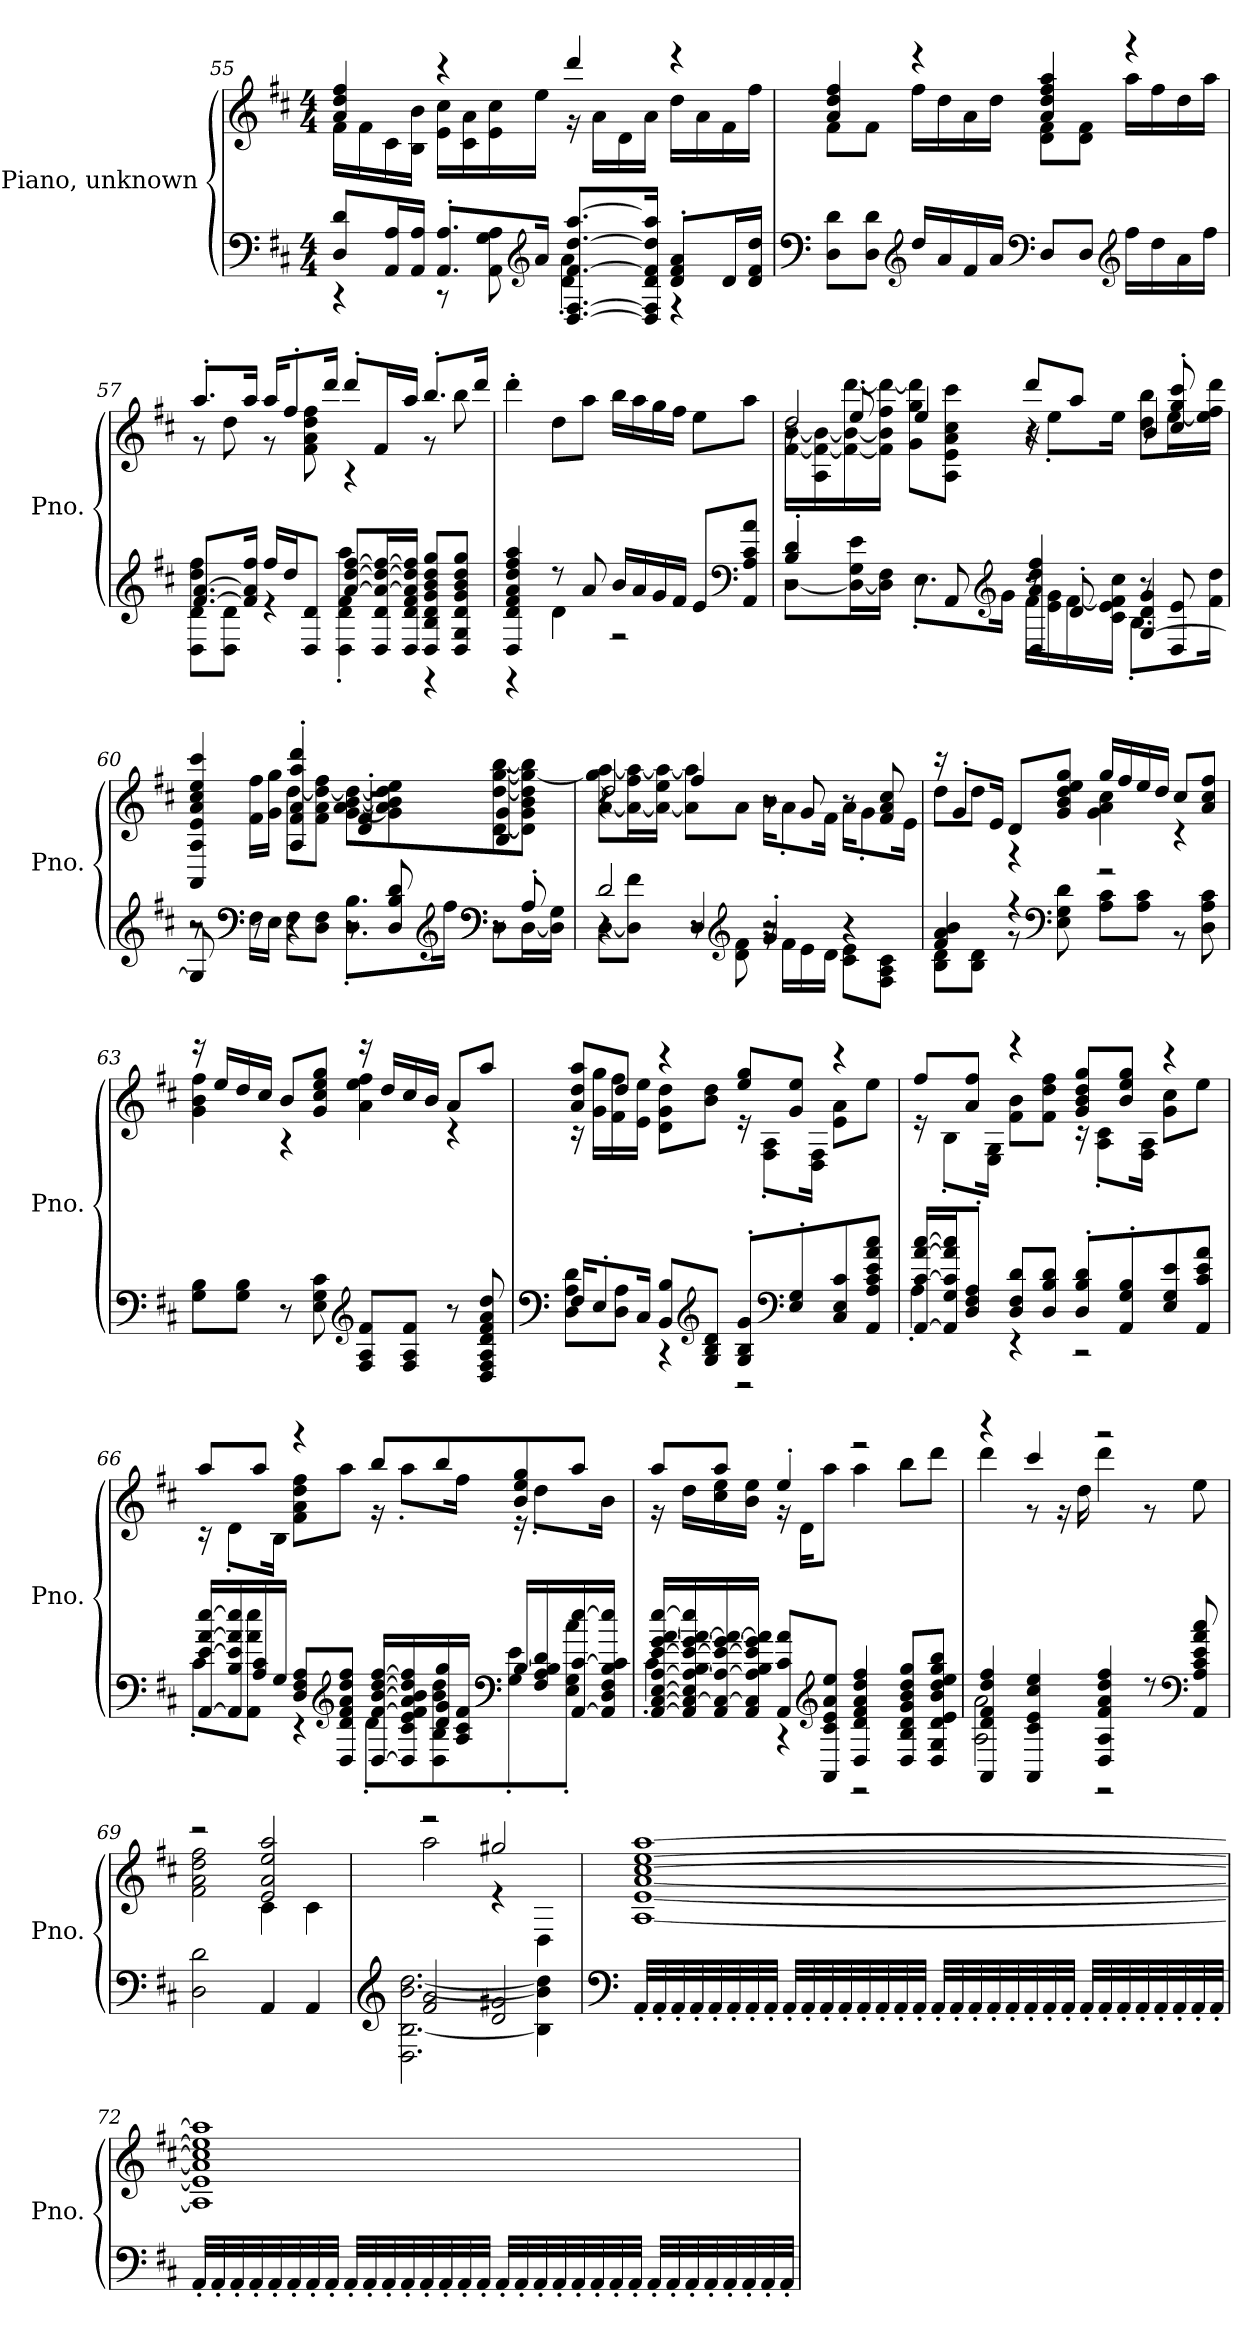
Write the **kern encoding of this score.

**kern	**kern
*part1	*part1
*staff2	*staff1
*I"Piano, unknown	*
*I'Pno.	*
!!LO:LB:g=z
*clefF4	*clefG2
*k[f#c#]	*k[f#c#]
*M4/4	*M4/4
=55	=55
*^	*^
8D/ 8d/L	4r	4a/ 4dd/ 4ff#/	16f#\LL
.	.	.	16f#\
16AA/ 16A/L	.	.	16c#\
16AA/ 16A/JJ	.	.	16B\ 16b\JJ
8.AA/' 8.A/'L	8r	4r	16e\ 16cc#\LL
.	.	.	16c#\ 16a\
.	8AA\ 8G\ 8A\	.	16e\ 16cc#\
*clefG2	*	*	*
16a/Jk	.	.	16ee\JJ
[8.D/ [8.F#/ [8.f#/ [8.dd/ [8.aa/L	4d\' 4a\'	4ddd/	16r
.	.	.	16a\LL
.	.	.	16d\
16D/] 16F#/] 16d/ 16f#/] 16dd/] 16aa/]Jk	.	.	16a\JJ
8d/' 8f#/' 8a/'L	4r	4r	16dd\LL
.	.	.	16a\
16d/L	.	.	16f#\
16d/ 16f#/ 16dd/JJ	.	.	16ff#\JJ
*v	*v	*	*
=56	=56	=56
*clefF4	*	*
8D\ 8d\L	4a/ 4dd/ 4ff#/	8f#\L
8D\ 8d\J	.	8f#\J
*clefG2	*	*
16dd/LL	4r	16ff#\LL
16a/	.	16dd\
16f#/	.	16a\
16a/JJ	.	16dd\JJ
*clefF4	*	*
8D/L	4a/ 4dd/ 4ff#/ 4aa/	8d\ 8f#\L
8D/J	.	8d\ 8f#\J
*clefG2	*	*
16ff#\LL	4r	16aa\LL
16dd\	.	16ff#\
16a\	.	16dd\
16ff#\JJ	.	16aa\JJ
!!LO:LB:g=z	!!
=57	=57	=57
*^	*	*
[8.f#/ [8.a/L	8D\ 8d\ 8dd\ 8ff#\L	8.aa'/L	8r
.	8D\ 8d\J	.	8dd\
16f#/] 16a/] 16ff#/Jk	.	16aa/Jk	.
16ff#/LL	4r	16aa/KL	8r
16dd/J	.	8ff#'/	.
8D/ 8d/J	.	.	8f#\ 8a\ 8dd\ 8ff#\
.	.	16ddd/Jk	.
[8a/ [8dd/ [8ff#/L	4D\' 4d\' 4f#\' 4aa\'	8ddd'/L	4r
16D/ 16d/ 16a/_ 16dd/_ 16ff#/_L	.	16f#/L	.
16D/ 16d/ 16f#/ 16a/] 16dd/] 16ff#/]JJ	.	16aa/JJ	.
8D/ 8B/ 8d/ 8g/ 8b/ 8dd/ 8gg/L	4r	8.bb'/L	8r
8D/ 8G/ 8d/ 8g/ 8b/ 8dd/ 8gg/J	.	.	8bb\
.	.	16ddd/Jk	.
*	*	*v	*v
=58	=58	=58
4D/ 4d/ 4f#/ 4a/ 4dd/ 4ff#/ 4aa/	4r	4ddd'\
8r	4d\	8dd\L
8a/	.	8aa\J
16b/LL	2r	16bb\LL
16a/	.	16aa\
16g/	.	16gg\
16f#/JJ	.	16ff#\JJ
8e/L	.	8ee\L
*clefF4	*	*
8AA/ 8A/ 8c#/ 8a/J	.	8aa\J
!!LO:LB:g=z
=59	=59	=59
*	*^	*^
*	*	*	*	*^
2r	[8D\L	4B/' 4d/'	8r	[16f#\ [16b\LL	2dd/
.	.	.	.	16A\ 16f#\_ 16b\_	.
.	16D\_ 16G\ 16e\L	.	8ee'/	16f#\_ 16b\_ [16ddd\	.
.	16D\] 16F#\JJ	.	.	16f#\] 16b\] 16ff#\ 16ddd\_JJ	.
.	8.E'\L	8r	4ee/	8g\ 8gg\ 8ddd\]L	.
.	.	8AA/	.	8A\ 8e\ 8a\ 8cc#\ 8ccc#\J	.
*clefG2	*	*	*	*	*
.	16g\Jk	.	.	.	.
8r	16f#\LL	4D/ 4a/ 4dd/ 4ff#/	8ddd/L	16r	4r
.	16e\ 16g\	.	.	8ee'\L	.
8d'/	[16f#\	.	8aa/J	.	.
.	16c#\ 16e\ 16f#\] 16cc#\JJ	.	.	16ee\Jk	.
[4G/ 4d/ 4g/	8.B'\L	8r	8r	8dd\ 8bb\L	4b/
.	.	8D/ 8e/	8cc#/' 8gg/' 8ccc#/'	[16ee\L	.
.	16f#\ 16dd\Jk	.	.	16ee\] 16ff#\ 16ddd\JJ	.
!!LO:PB:g=z	!!	!!
=60	=60	=60	=60	=60	=60
8G/]	8r	2r	1r	8r	4AA/ 4A/ 4e/ 4a/ 4cc#/ 4ee/ 4ccc#/
*clefF4	*	*	*	*	*
8r	16F#\LL	.	.	16f#\ 16ff#\LL	.
.	16E\JJ	.	.	16g\ 16gg\JJ	.
4r	8F#\L	.	.	[8dd\L	4A/' 4f#/' 4a/' 4aa/' 4ddd/'
.	8D\ 8F#\J	.	.	8f#\ 8a\ 8dd\_ 8ff#\J	.
2r	8.D\' 8.B\'L	8r	.	[8g\ [8a\ [8b\ 8dd\_L	4d/' 4f#/'
.	.	8D/ 8B/ 8d/	.	8g\] 8a\] 8b\] 8dd\] 8ee\	.
*clefG2	*	*	*	*	*
.	16ff#\Jk	.	.	.	.
*clefF4	*	*	*	*	*
.	8D\L	8r	.	[8d\ [8dd\ [8gg\ [8bb\	4B/' 4g/'
.	[16D\L	8A'/	.	8d\] 8g\ 8b\ 8dd\] 8gg\_ 8bb\]J	.
.	16D\] 16G\JJ	.	.	.	.
=61	=61	=61	=61	=61	=61
2d/	[8D\L	4r	4r	[8a\ 8gg\] [8aa\L	2dd/
.	8D\] 8f#\J	.	.	16a\_ 16ff#\ 16aa\_L	.
.	.	.	.	16a\_ 16ee\ 16aa\_JJ	.
.	8r	4D/	4ff#/	8a\] 8aa\]L	.
*clefG2	*	*	*	*	*
.	8d\ 8f#\	.	.	8a\J	.
4g'/	16r	2r	2r	16b\KL	8r
.	16f#\LL	.	.	8a'\	.
.	16e\	.	.	.	8g/
.	16d\JJ	.	.	16f#\Jk	.
4r	8c#\ 8e\L	.	.	16a\KL	8r
.	.	.	.	8g'\	.
.	8F#\ 8A\ 8c#\J	.	.	.	8f#/ 8a/ 8cc#/
.	.	.	.	16e\Jk	.
*	*v	*v	*	*	*
*	*	*	*v	*v
!!LO:LB:g=z
=62	=62	=62	=62
4f#/ 4a/ 4b/	8B\ 8d\L	16r	8dd\L
.	.	8g'/L	.
.	8B\ 8d\J	.	8dd\J
.	.	16e/Jk	.
4r	8r	8d/L	4r
*clefF4	*	*	*
.	8E\ 8G\ 8d\	8g/ 8b/ 8dd/ 8ee/ 8gg/J	.
2r	8A\ 8c#\L	16gg/LL	4g\ 4a\ 4cc#\
.	.	16ff#/	.
.	8A\ 8c#\J	16ee/	.
.	.	16dd/JJ	.
.	8r	8cc#/L	4r
.	8D\ 8A\ 8c#\	8a/ 8cc#/ 8ff#/J	.
*v	*v	*	*
=63	=63	=63
8G\ 8B\L	16r	4g\ 4b\ 4ff#\
.	16ee/LL	.
8G\ 8B\J	16dd/	.
.	16cc#/JJ	.
8r	8b/L	4r
8E\ 8G\ 8c#\	8g/ 8cc#/ 8ee/ 8gg/J	.
*clefG2	*	*
8F#/ 8A/ 8f#/L	16r	4a\ 4ee\ 4ff#\
.	16dd/LL	.
8F#/ 8A/ 8f#/J	16cc#/	.
.	16b/JJ	.
8r	8a/L	4r
8D/ 8F#/ 8A/ 8d/ 8f#/ 8a/ 8dd/	8aa/J	.
!!LO:LB:g=z	!!
=64	=64	=64
*clefF4	*	*
*^	*	*
16F#/KL	8D\ 8A\ 8d\L	8a/ 8dd/ 8aa/L	16r
8E'/	.	.	16g\ 16gg\LL
.	8D\ 8A\J	8dd/J	16f#\ 16ff#\
16C#/Jk	.	.	16e\ 16ee\JJ
8BB/ 8B/L	4r	4r	8d\ 8g\ 8dd\L
*clefG2	*	*	*
8G/ 8B/ 8d/J	.	.	8b\ 8dd\J
8G/' 8B/' 8g/'L	2r	8ee/ 8gg/L	16r
.	.	.	8F#\' 8A\'L
*clefF4	*	*	*
8E/' 8G/'	.	8g/ 8ee/J	.
.	.	.	16D\ 16F#\Jk
8C#/ 8E/ 8c#/	.	4r	8e\ 8a\L
8AA/ 8A/ 8c#/ 8e/ 8a/ 8cc#/J	.	.	8ee\J
=65	=65	=65	=65
[16AA/ [16c#/ [16a/ [16cc#/LL	4A'\	8ff#/L	16r
16AA/] 16G/ 16c#/] 16a/] 16cc#/]J	.	.	8B'\L
8D/' 8F#/' 8A/'J	.	8a/ 8ff#/J	.
.	.	.	16E\ 16G\Jk
8D/ 8F#/ 8d/L	4r	4r	8f#\ 8b\L
8D/ 8B/ 8d/J	.	.	8f#\ 8dd\ 8ff#\J
8D/' 8B/' 8d/'L	2r	8g/ 8b/ 8dd/ 8gg/L	16r
.	.	.	8A\' 8c#\'L
8AA/' 8G/' 8B/'	.	8b/ 8ee/ 8gg/J	.
.	.	.	16F#\ 16A\Jk
8E/ 8G/ 8e/	.	4r	8g\ 8cc#\L
8AA/ 8c#/ 8e/ 8a/J	.	.	8ee\J
!!LO:LB:g=z	!!
=66	=66	=66	=66
[16AA/ [16e/ [16a/ [16ee/LL	8c#'\L	8aa/L	16r
16AA/] 16B/ 16e/] 16a/] 16ee/]	.	.	8d'\L
16A/ 16c#/	8AA\ 8a\ 8ee\J	8aa/J	.
16G/JJ	.	.	16B\Jk
8D/ 8F#/ 8A/L	4r	4r	8f#\ 8a\ 8dd\ 8ff#\L
*clefG2	*	*	*
8D/ 8d/ 8f#/ 8a/ 8dd/ 8ff#/J	.	.	8aa\J
[16D/ [16f#/ [16b/ [16dd/ [16ff#/LL	8d'\L	8bb/L	16r
16D/] 16c#/ 16e/ 16f#/] 16a/ 16b/] 16dd/] 16ff#/]	.	.	8aa'\L
16d/ 16g/ 16gg/	8D\ 8B\ 8b\ 8dd\	8bb/	.
16A/ 16c#/ 16f#/JJ	.	.	16ff#\Jk
*clefF4	*	*	*
[16B/LL	8G\' 8e\'	8b/ 8ee/ 8gg/	16r
16F#/ 16A/ 16B/] 16d/	.	.	8dd'\L
[16AA/ [16c#/ [16ee/	8E\' 8G\' 8cc#\'J	8aa/J	.
16AA/] 16D/ 16F#/ 16B/ 16c#/] 16ee/]JJ	.	.	16b\Jk
=67	=67	=67	=67
[16AA/ [16C#/ [16E/ [16A/ [16e/ [16g/ [16a/ [16ee/LL	4c#'\	8aa/L	16r
16AA/] 16C#/_ 16E/] 16A/_ 16B/ 16e/_ 16g/_ 16a/_ 16ee/]	.	.	16dd\LL
16AA/ 16C#/_ 16A/_ 16e/_ 16g/_ 16a/_	.	8aa/J	16cc#\ 16ee\
16AA/ 16C#/] 16A/] 16B/ 16e/] 16g/] 16a/]JJ	.	.	16b\ 16ee\JJ
8AA/ 8c#/ 8a/L	4r	4ee'/	16r
.	.	.	16d\KL
*clefG2	*	*	*
8AA/ 8c#/ 8e/ 8a/ 8ee/J	.	.	8aa\J
4D/ 4d/ 4f#/ 4a/ 4dd/ 4ff#/	2r	2r	4aa\
8D/ 8B/ 8d/ 8g/ 8b/ 8dd/ 8gg/L	.	.	8bb\L
8D/ 8G/ 8d/ 8e/ 8b/ 8dd/ 8ee/ 8gg/ 8bb/J	.	.	8ddd\J
!!LO:LB:g=z	!!
=68	=68	=68	=68
4AA/ 4d/ 4f#/ 4dd/ 4ff#/	2A\ 2a\	4r	4ddd\
4AA/ 4c#/ 4e/ 4cc#/ 4ee/	.	4ccc#/	8r
.	.	.	16r
.	.	.	16dd\
4D/ 4A/ 4f#/ 4a/ 4dd/ 4ff#/	2r	2r	4ddd\
8r	.	.	8r
*clefF4	*	*	*
8AA/ 8A/ 8c#/ 8e/ 8a/ 8cc#/	.	.	8ee\
*v	*v	*	*
=69	=69	=69
2D\ 2d\	2r	2f#\ 2a\ 2dd\ 2ff#\
4AA/	2e/ 2a/ 2ee/ 2aa/	4c#\
4AA/	.	4c#\
=70	=70	=70
*clefG2	*	*
*^	*	*
2f#/ 2a/	2.D\ [2.B\ [2.b\ [2.dd\	2r	2aa\
2d/ 2g#X/	.	2gg#X/	4r
.	4B\] 4b\] 4dd\]	.	4D\
*v	*v	*	*
*	*v	*v
!!LO:LB:g=z
=71	=71
*clefF4	*
32AA'/LLL	[1A [1e [1a [1cc# [1ee [1aa
32AA'/	.
32AA'/	.
32AA'/	.
32AA'/	.
32AA'/	.
32AA'/	.
32AA'/JJJ	.
32AA'/LLL	.
32AA'/	.
32AA'/	.
32AA'/	.
32AA'/	.
32AA'/	.
32AA'/	.
32AA'/JJJ	.
32AA'/LLL	.
32AA'/	.
32AA'/	.
32AA'/	.
32AA'/	.
32AA'/	.
32AA'/	.
32AA'/JJJ	.
32AA'/LLL	.
32AA'/	.
32AA'/	.
32AA'/	.
32AA'/	.
32AA'/	.
32AA'/	.
32AA'/JJJ	.
!!LO:PB:g=z
=72	=72
32AA'/LLL	1A] 1e] 1a] 1cc#] 1ee] 1aa]
32AA'/	.
32AA'/	.
32AA'/	.
32AA'/	.
32AA'/	.
32AA'/	.
32AA'/JJJ	.
32AA'/LLL	.
32AA'/	.
32AA'/	.
32AA'/	.
32AA'/	.
32AA'/	.
32AA'/	.
32AA'/JJJ	.
32AA'/LLL	.
32AA'/	.
32AA'/	.
32AA'/	.
32AA'/	.
32AA'/	.
32AA'/	.
32AA'/JJJ	.
32AA'/LLL	.
32AA'/	.
32AA'/	.
32AA'/	.
32AA'/	.
32AA'/	.
32AA'/	.
32AA'/JJJ	.
=	=
*-	*-
